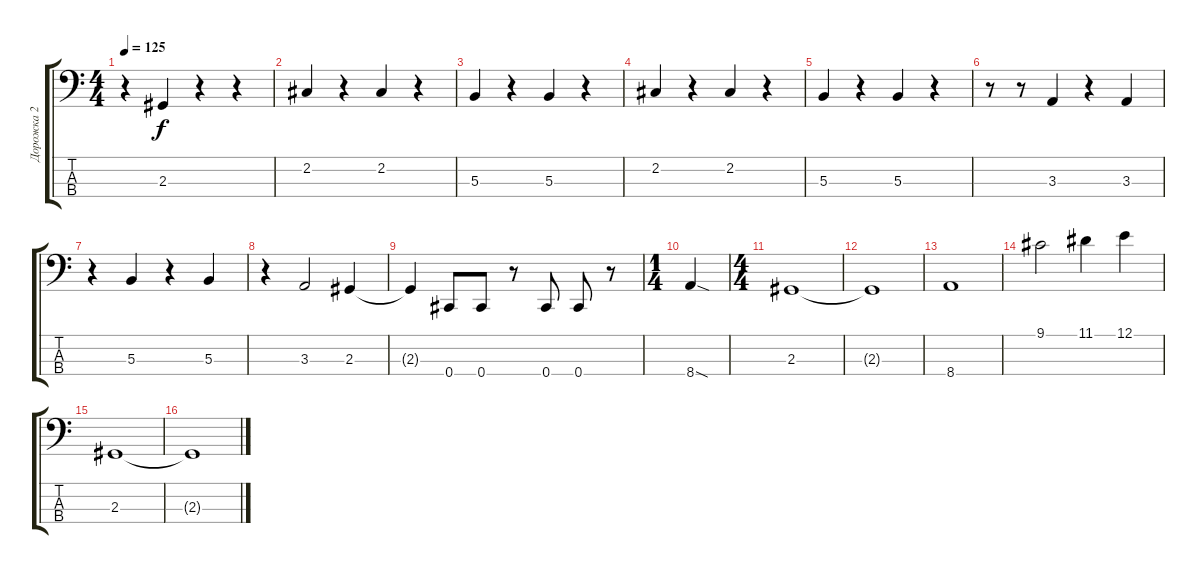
\track ("Дорожка 2" "Дорожка 2") {instrument electricbassfinger}
\staff {score tabs}
\tuning (E2 B1 Gb1 Db1) {hide}
\ts (4 4)
\tempo 125
\clef f4
\ks c
r.4{dy f} 2.3.4 r.4 r.4 |
2.2.4 r.4 2.2.4 r.4 |
5.3.4 r.4 5.3.4 r.4 |
2.2.4 r.4 2.2.4 r.4 |
5.3.4 r.4 5.3.4 r.4 |
r.8 r.8 3.3.4 r.4 3.3.4 |
r.4 5.3.4 r.4 5.3.4 |
r.4 3.3.2 2.3.4 |
2.3{t}.4 0.4.8 0.4.8 r.8 0.4.8 0.4.8 r.8 |
\ts (1 4)
8.4{sod}.4 |
\ts (4 4)
2.3.1 |
2.3{t}.1 |
8.4.1 |
9.1.2 11.1.4 12.1.4 |
2.3.1 |
2.3{t}.1
